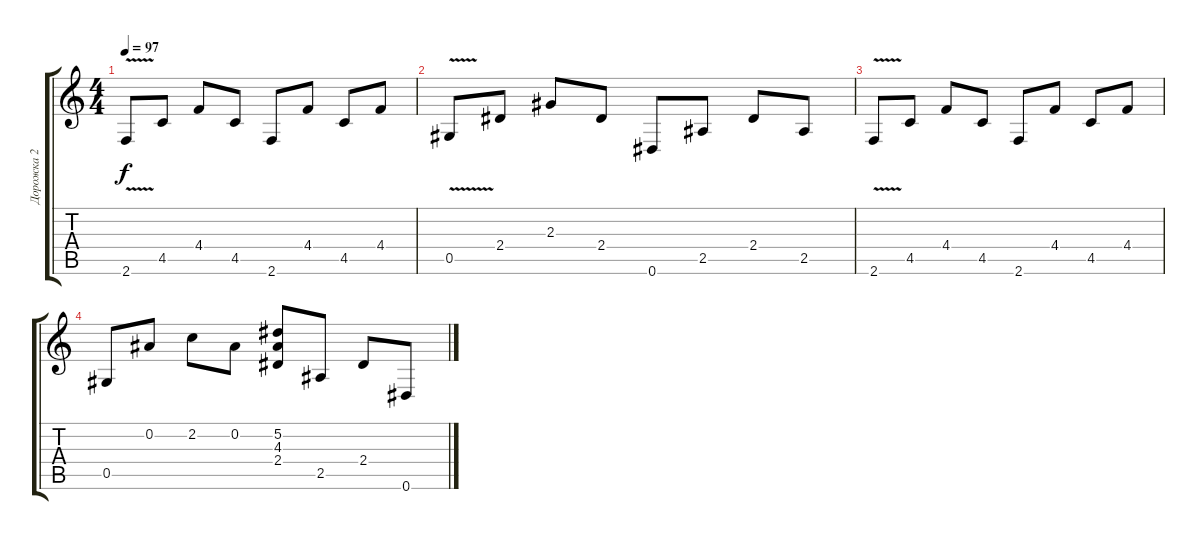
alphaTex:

\track ("Дорожка 2" "Дорожка 2") {instrument electricguitarclean}
\staff {score tabs}
\tuning (Eb4 Bb3 Gb3 Db3 Ab2 Eb2) {hide}
\ts (4 4)
\tempo 97
\clef g2
\ks c
2.6{v}.8{dy f} 4.5.8 4.4.8 4.5.8 2.6.8 4.4.8 4.5.8 4.4.8 |
0.5{v}.8 2.4.8 2.3.8 2.4.8 0.6.8 2.5.8 2.4.8 2.5.8 |
2.6{v}.8 4.5.8 4.4.8 4.5.8 2.6.8 4.4.8 4.5.8 4.4.8 |
0.5.8 0.2.8 2.2.8 0.2.8 (5.2 4.3 2.4).8 2.5.8 2.4.8 0.6.8
